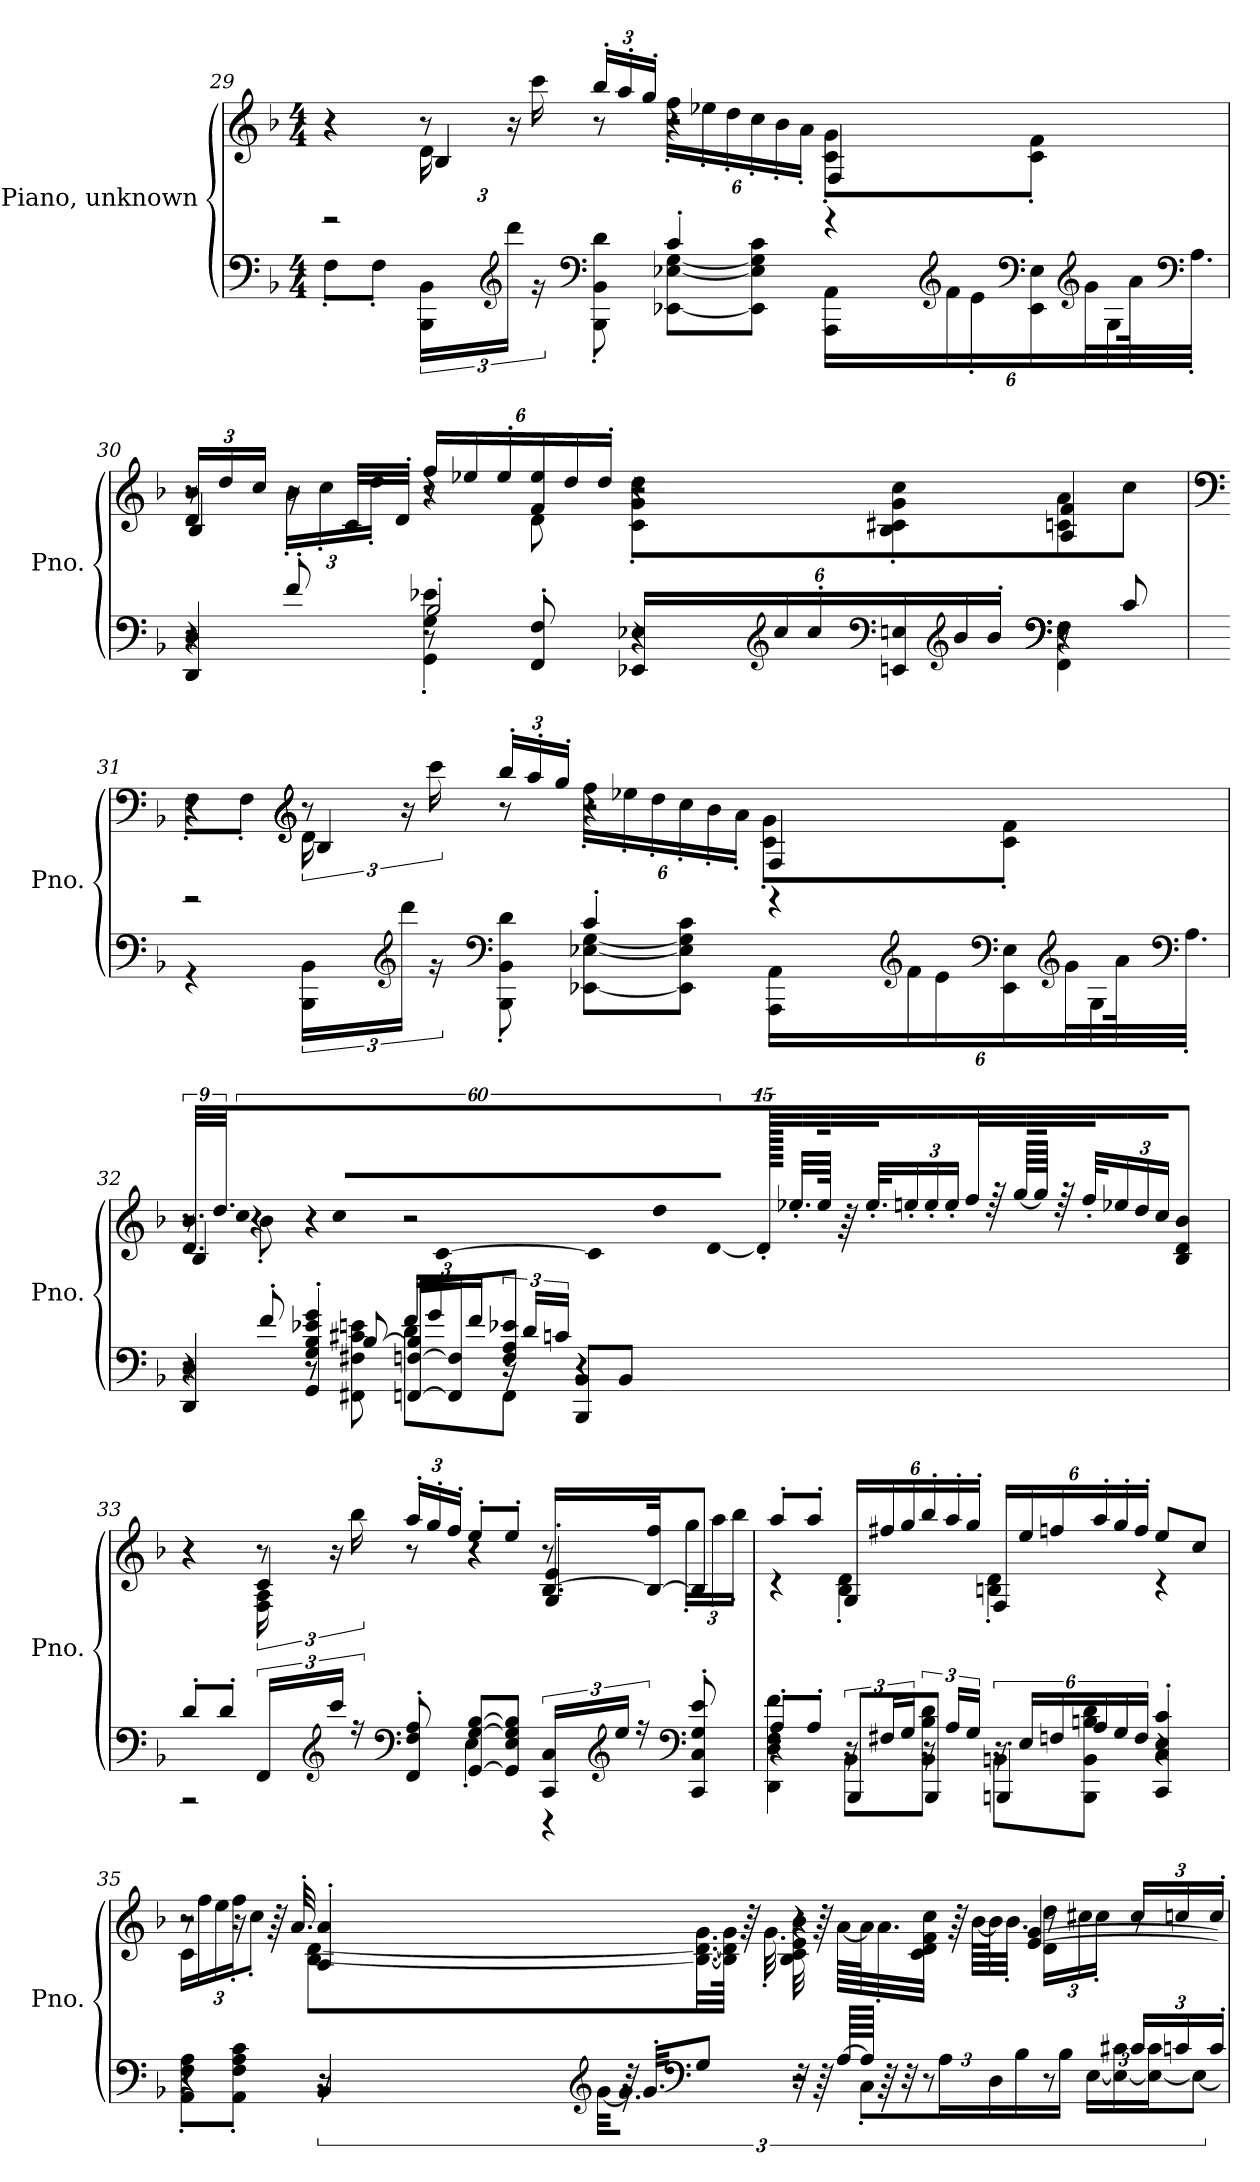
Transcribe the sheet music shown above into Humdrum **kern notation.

**kern	**kern
*part1	*part1
*staff2	*staff1
*I"Piano, unknown	*
*I'Pno.	*
!!LO:LB:g=z
*clefF4	*clefG2
*k[b-]	*k[b-]
*M4/4	*M4/4
=29	=29
*^	*^
*	*	*	*^
2r	8F'\L	4r	4r	4r
.	8F'\J	.	.	.
.	24BBB-\ 24BB-\LL	8r	24d\	4B-/
*clefG2	*	*	*	*
.	24ddd\JJ	.	24r	.
.	24r	.	24ccc\	.
*clefF4	*	*	*	*
*	*	*Xbrackettup	*	*
.	8BBB-\' 8BB-\' 8d\'	24bb-'/LL	8r	.
.	.	24aa'/	.	.
.	.	24gg'/JJ	.	.
4c'/	[8EE-X\ [8E-X\ [8G\L	2r	24ff'\LL	4r
.	.	.	24ee-X'\	.
.	.	.	24dd'\	.
.	8EE-\] 8E-\] 8G\] 8c\J	.	24cc'\	.
.	.	.	24b-'\	.
.	.	.	24a'\JJ	.
*	*Xbrackettup	*	*	*
4r	24AAA\ 24AA\LL	.	8c\' 8g\'L	4F/
*clefG2	*	*	*	*
.	24f\	.	.	.
.	24e'\	.	.	.
*clefF4	*	*	*	*
.	24EE-\ 24E-\	.	8c\' 8f\'J	.
*clefG2	*	*	*	*
.	48g\L	.	.	.
.	48G\	.	.	.
.	96a\K	.	.	.
*clefF4	*	*	*	*
.	48.A'\JJJ	.	.	.
!!LO:LB:g=z	!!	!!
=30	=30	=30	=30	=30
*	*^	*	*	*
8r	4r	4DD/ 4D/	24d/ 24b-/LL	8r	4B-/
.	.	.	24dd/	.	.
.	.	.	24cc/JJ	.	.
8f'/	.	.	16r	24b-'\LL	.
.	.	.	.	24cc'\	.
.	.	.	32c/LLL	.	.
.	.	.	.	24dd'\JJ	.
.	.	.	32d'/JJJ	.	.
8r	4GG\' 4G\' 4e-X\'	2B-'/	24ff/LL	8r	4r
.	.	.	24ee-X/	.	.
.	.	.	24ee-'/	.	.
8FF/' 8F/'	.	.	24f/ 24ee-/	8d\	.
.	.	.	24dd/	.	.
.	.	.	24dd'/JJ	.	.
24EE-X/ 24E-X/LL	4r	.	2r	8c\' 8g\' 8dd\'L	4r
*clefG2	*	*	*	*	*
24cc/	.	.	.	.	.
24cc'/	.	.	.	.	.
*clefF4	*	*	*	*	*
24EEn/ 24En/	.	.	.	8B-\' 8c#X\' 8g\' 8cc\'	.
*clefG2	*	*	*	*	*
24b-/	.	.	.	.	.
24b-'/JJ	.	.	.	.	.
*clefF4	*	*	*	*	*
8r	4FF\ 4F\	4r	.	8cn\ 8a\	4A/ 4f/
8c/	.	.	.	8cc\J	.
*v	*v	*v	*	*	*
!!LO:LB:g=z	!!	!!
=31	=31	=31	=31
*	*clefF4	*	*
*^	*	*	*
2r	4r	4r	8F'\L	4r
.	.	.	8F'\J	.
*	*	*clefG2	*	*
*	*brackettup	*	*brackettup	*
.	24BBB-\ 24BB-\LL	8r	24d\	4B-/
*clefG2	*	*	*	*
.	24ddd\JJ	.	24r	.
.	24r	.	24ccc\	.
*clefF4	*	*	*	*
*	*	*Xbrackettup	*	*
.	8BBB-\' 8BB-\' 8d\'	24bb-'/LL	8r	.
.	.	24aa'/	.	.
.	.	24gg'/JJ	.	.
4c'/	[8EE-X\ [8E-X\ [8G\L	4r	24ff'\LL	2r
.	.	.	24ee-X'\	.
.	.	.	24dd'\	.
.	8EE-\] 8E-\] 8G\] 8c\J	.	24cc'\	.
.	.	.	24b-'\	.
.	.	.	24a'\JJ	.
*	*Xbrackettup	*	*	*
4r	24AAA\ 24AA\LL	4F/	8c\' 8g\'L	.
*clefG2	*	*	*	*
.	24f\	.	.	.
.	24e\	.	.	.
*clefF4	*	*	*	*
.	24EE-\ 24E-\	.	8c\' 8f\'J	.
*clefG2	*	*	*	*
.	48g\L	.	.	.
.	48G\	.	.	.
.	96a\K	.	.	.
*clefF4	*	*	*	*
.	48.A'\JJJ	.	.	.
!!LO:LB:g=z	!!	!!
=32	=32	=32	=32	=32
*	*^	*	*	*
*	*	*	*brackettup	*	*
8r	4r	4DD/ 4D/	36.d/ 36.b-/LLL	8r	4B-/
.	.	.	36.dd/	.	.
!	!	!	!LO:N:vis=32	!	!
.	.	.	1920%53cc/JJJ	.	.
!	!	!	!LO:N:vis=16	!	!
.	.	.	1920%107r	.	.
8f'/	.	.	.	8b-'\	.
!	!	!	!LO:N:vis=64	!	!
.	.	.	640%9cc/LLLL	.	.
!	!	!	!LO:N:vis=64	!	!
.	.	.	[640%9c/	.	.
!	!	!	!LO:N:vis=64	!	!
.	.	.	640%9c/]	.	.
!	!	!	!LO:N:vis=64	!	!
.	.	.	640%9dd/J	.	.
.	.	.	[480%13d/JJJ	.	.
4GG/' 4G/' 4B-/' 4e-X/' 4g/'	8r	8r	1920d'/]	4r	4r
.	.	.	32.ee-X'/LLL	.	.
.	.	.	64ee-/JJJk	.	.
.	.	.	64r	.	.
.	.	.	32.ee-'/KLL	.	.
.	8FF#X\ 8F#X\ 8c#X\ 8en\	[8B-/	.	.	.
*	*	*	*Xbrackettup	*	*
.	.	.	24een'/	.	.
.	.	.	24ee'/	.	.
.	.	.	24ee'/JJ	.	.
24f/LL	8d\L	[16FFn/ [16Fn/ 16B-/]LL	.	2r	2r
.	.	.	32ff/	.	.
.	.	.	64r	.	.
24g/	.	.	.	.	.
.	.	.	[64gg/LLLL	.	.
.	.	16FF/] 16F/]J	.	.	.
.	.	.	64gg/JJJJ]	.	.
.	.	.	64r	.	.
24f/JJ	.	.	.	.	.
.	.	.	32ff'/KLL	.	.
*brackettup	*	*	*	*	*
24r	8FF\J	8F/ 8A/ 8e-X/J	.	.	.
.	.	.	24ee-X/	.	.
24d/LL	.	.	.	.	.
.	.	.	24dd/	.	.
24cn/JJ	.	.	.	.	.
.	.	.	24cc/JJ	.	.
8BBB-/ 8BB-/L	4r	4r	.	.	.
.	.	.	4B-/ 4d/ 4b-/	.	.
8BB-/J	.	.	.	.	.
1920ryy	1920ryy	1920ryy	.	1920ryy	1920ryy
*	*v	*v	*	*	*
!!LO:PB:g=z	!!	!!
=33	=33	=33	=33	=33
8d'/L	2r	4r	4r	4r
8d'/J	.	.	.	.
*	*	*	*brackettup	*
24FF/LL	.	8r	24F\ 24A\	4c/
*clefG2	*	*	*	*
24ccc/JJ	.	.	24r	.
24r	.	.	24bb-\	.
*clefF4	*	*	*	*
*	*	*Xbrackettup	*	*
8FF/' 8F/' 8A/'	.	24aa'/LL	8r	.
.	.	24gg'/	.	.
.	.	24ff'/JJ	.	.
[8GG/ [8G/ [8B-/L	4E'\	8ee'/L	4r	4r
8GG/] 8E/ 8G/] 8B-/]J	.	8ee'/J	.	.
24CC/ 24C/LL	4r	[16.B-/LL	8r	4G/' 4e/'
*clefG2	*	*	*	*
24ee/JJ	.	.	.	.
24r	.	.	.	.
.	.	32B-/_ 32ff/JK	.	.
*clefF4	*	*	*	*
8CC/' 8C/' 8G/' 8e/'	.	8B-/J]	24gg'\LL	.
.	.	.	24aa'\	.
.	.	.	24bb-'\JJ	.
*	*	*	*v	*v
=34	=34	=34	=34
*	*^	*	*
8A'/L	4DD\ 4D\ 4F\ 4f\	4r	8aa'/L	4r
8A'/J	.	.	8aa'/J	.
24r	8BB-\L	8BBB-/L	24G/LL	4B-\' 4d\'
24F#X/LL	.	.	24ff#X/	.
24G/JJ	.	.	24gg/	.
24r	8BB-\ 8B-\ 8d\J	8BBB-/J	24bb-'/	.
24A/LL	.	.	24aa'/	.
24G/JJ	.	.	24gg'/JJ	.
24r	8BBn\L	4BBBn'/	24F/LL	4Bn\' 4d\'
24E/LL	.	.	24ee/	.
24Fn/	.	.	24ffn/	.
*Xbrackettup	*	*	*	*
24A/	8BBB\ 8BB\ 8Bn\ 8d\J	.	24aa'/	.
24G/	.	.	24gg'/	.
24F/JJ	.	.	24ff'/JJ	.
4CC/' 4C/' 4E/' 4c/'	4r	4r	8ee/L	4r
.	.	.	8cc/J	.
!!LO:LB:g=z
=35	=35	=35	=35	=35
*	*	*	*	*^
4r	8AA\' 8F\' 8A\'L	4r	8r	24c\LL	2r
.	.	.	.	24ff\	.
.	.	.	.	24ee\	.
.	8AA\' 8F\' 8A\' 8c\'J	.	16r	24ff'\J	.
.	.	.	.	12cc'\J	.
.	.	.	64r	.	.
.	.	.	32.a'/	.	.
*	*brackettup	*	*	*	*
16r	24r	4BB-/	4A/' 4a/'	[8B-\ [8d\L	.
*clefG2	*	*	*	*	*
.	[48g\KKL	.	.	.	.
64r	8.g\J]	.	.	.	.
32.g'/KKL	.	.	.	.	.
*clefF4	*	*	*	*	*
8G/J	.	.	.	32.B-\_ 32.d\_ 32.g\LL	.
.	.	.	.	64B-\] 64d\] 64g\JJJk	.
.	.	.	.	64r	.
.	.	.	.	32.g'\	.
*	*Xbrackettup	*	*	*	*
32r	12C'\L	2r	4r	32B-\ 32c\ 32e\ 32b-\	4r
64r	.	.	.	64r	.
[64A/LLLL	.	.	.	[64a\LLLL	.
64A/JJJJ]	.	.	.	64a\J]	.
64r	.	.	.	32.a'\	.
.	24A\L	.	.	.	.
32r	.	.	.	.	.
8r	24D\	.	.	32c\ 32d\ 32f\ 32cc\JJJ	.
.	.	.	.	64r	.
.	24B-\	.	.	.	.
.	.	.	.	[64b-\LLLL	.
.	.	.	.	64b-\J]	.
.	.	.	.	32.b-'\JJJ	.
.	24B-\JJ	.	.	.	.
8r	[24E\LL	.	8r	24d\ 24dd\LL	[4e/ [4g/
.	24E\_ 24c#X\	.	.	24cc#X\	.
.	24E\_ 24c#\J	.	.	24cc#'\JJ	.
24c#/LL	8E\J_	.	24cc#/LL	8r	.
24cn/	.	.	24ccn/	.	.
24c'/JJ	.	.	24cc'/JJ	.	.
*v	*v	*v	*	*	*
*	*v	*v	*v
=	=
*-	*-
